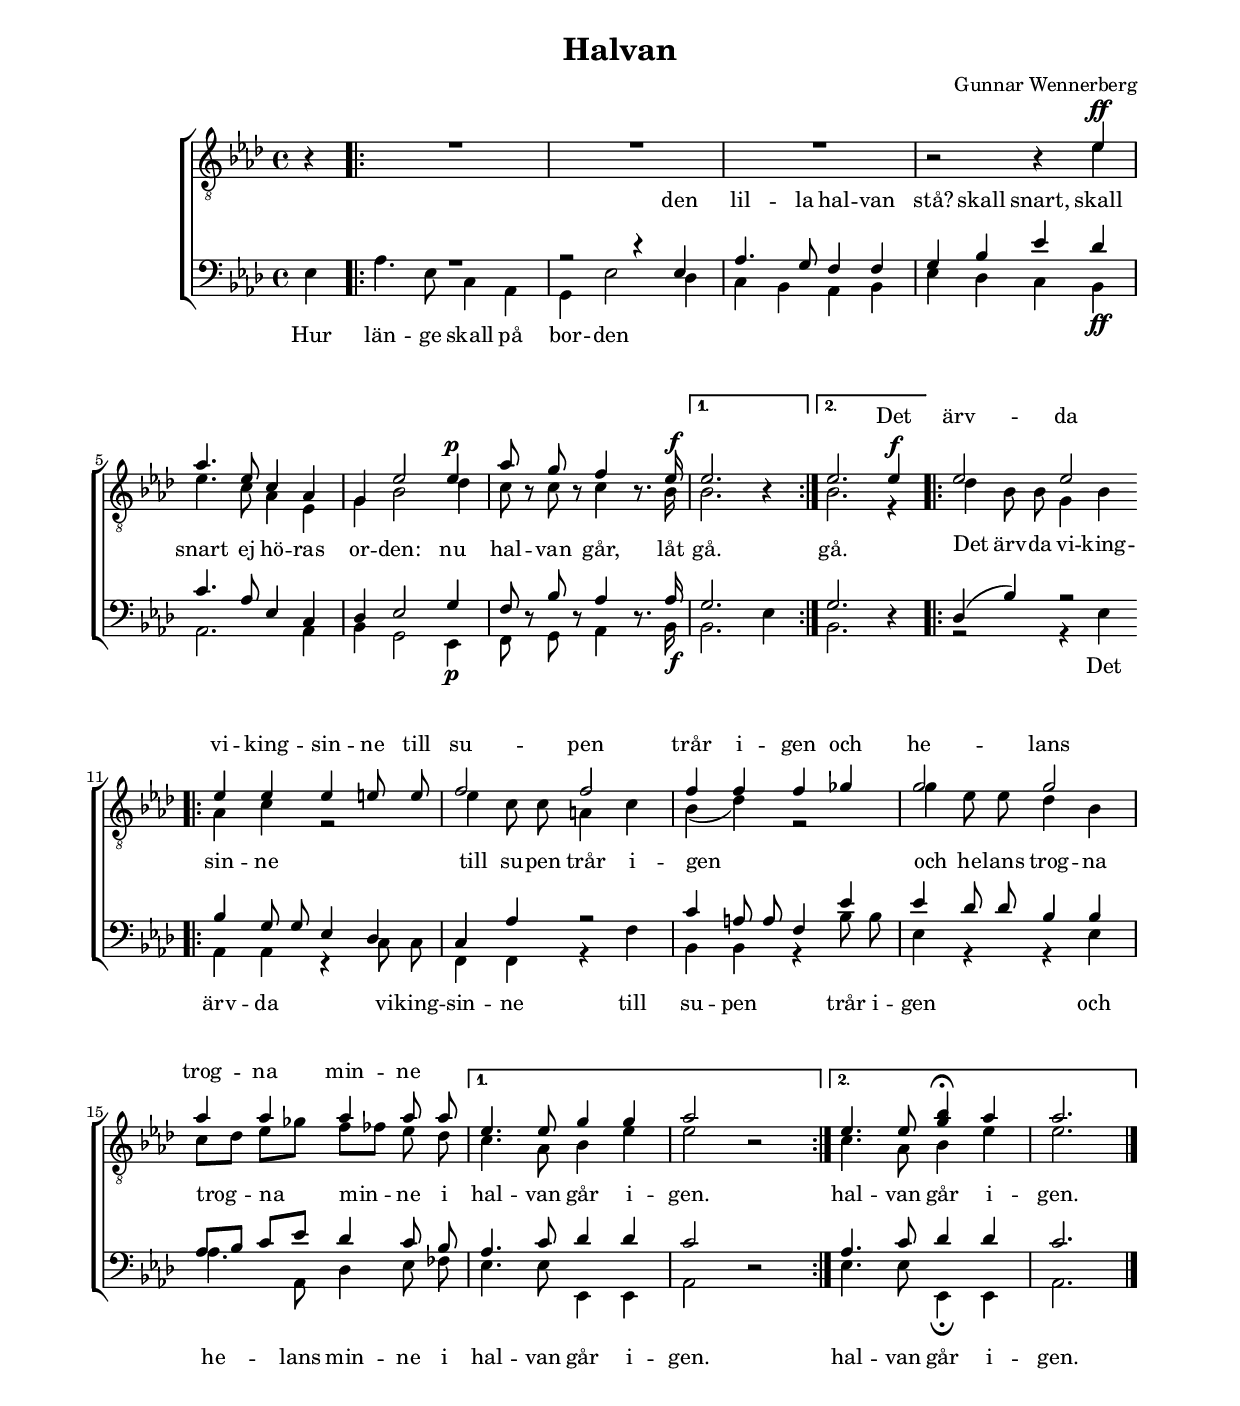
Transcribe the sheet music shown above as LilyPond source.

% LilyBin
\version "2.22.2"

\include "../../Include/midiVolume.ly"
\include "../../Include/copyright.ly"
\include "../../Include/customPaper.ly"

\bookOutputName "Halvan"
\pageHeader

\paper {
	page-count = #1
}

global = {
	\key aes \major
	\time 4/4
}

system = \relative c' {
	\partial 4
	\override DynamicLineSpanner.staff-padding = #3

	s4 \bar ".|:"

	\repeat volta 2 {

		s1 |
		s1 |
		s1 |s2. s4\ff | \break

		s1 |
		s2. s4\p |
		s2. s8. s16\f |
	}
	\alternative {
		{ s1 \bar ":|."}
		{ s1 }
	}

	\bar ".|:"
	\repeat volta 2 {
		s1 | \break
		s1 |
		s1 |
		s1 |

		s1 | \break
		s1 |
	}
	\alternative {
		{ s1 | s1 \bar ":|." }
		{ s1 | s2. \bar "|."}
	}
}

tOne = \relative c' {
	\override Voice.Rest #'staff-position = #0
	\override MultiMeasureRest.staff-position = #2
	\autoBeamOff
	\partial 4
	\override DynamicLineSpanner.staff-padding = #3

	r4 \bar ".|:"

	\repeat volta 2 {

		R1 |
		R1 |
		R1 |
		r2 r4 es4 |

		aes4. es8 c4 aes4 |
		g4 es'2 es4 |
		aes8 r8 g8 r8 f4 r8. es16 |
	}
	\alternative {
		{ es2. r4 \bar ":|."}
		{ es2. es4^\f }
	}

	\bar ".|:"
	\repeat volta 2 {
		es2 es2 |
		es4 es4 es4 e8 e8 |
		f2 f2 |
		f4 f4 f4 ges4 |

		g2 g2 |
		aes4 aes4 aes4 aes8 aes8 |
	}
	\alternative {
		{ es4. es8 g4 g4 | aes2 r2 \bar ":|." }
		{ es4. es8 <g bes>4\fermata aes4 | aes2. \bar "|."}
	}
}

tTwo = \relative c' {
	\autoBeamOff
	\partial 4
	\override DynamicLineSpanner.staff-padding = #3

	s4 \bar ".|:"

	\repeat volta 2 {

		s1 |
		s1 |
		s1 |
		s2 s4 es4 |

		es4. c8 aes4 es4 |
		g4 bes2 des4 |
		c8 s8 c8 s8 c4 s8. bes16 |
	}
	\alternative {
		{ bes2. s4 \bar ":|."}
		{ bes2. r4 }
	}

	\bar ".|:"
	\repeat volta 2 {
		des4 bes8 bes8 g4 bes4 |
		aes4 c4 r2 |
		es4 c8 c8 a4 c4 |
		bes4( des4) r2 |

		g4 es8 es8 des4 bes4 |
		c8[ des8] es8[ ges8] f8[ fes8] es8 des8 |
	}
	\alternative {
		{ c4. aes8 bes4 es4 | es2 s2 \bar ":|." }
		{ c4. aes8 bes4 es4 | es2. \bar "|."}
	}
}

bOne = \relative c {
	\autoBeamOff
	\partial 4
	\override DynamicLineSpanner.staff-padding = #3

	s4 \bar ".|:"

	\repeat volta 2 {

		R1 |
		r2 r4 es4 |
		aes4. g8 f4 f4 |
		g4 bes4 es4 des4 |

		c4. aes8 es4 c4 |
		des4 es2 g4 |
		f8 s8 bes8 s8 aes4 s8. aes16 |
	}
	\alternative {
		{ g2. s4 \bar ":|."}
		{ g2. s4 }
	}

	des4( bes'4) r2 |
	\bar ".|:"
	\repeat volta 2 {
		bes4 g8 g8 es4 des4 |
		c4 aes'4 r2 |
		c4 a8 a8 f4 es'4 |

		es4 des8 des8 bes4 bes4 |
		aes8[ bes8] c8[ es8] des4 c8 bes8 |
	}
	\alternative {
		{ aes4. c8 des4 des4 | c2 s2 \bar ":|." }
		{ aes4. c8 des4 des4 | c2. \bar "|."}
	}
}

bTwo = \relative c {
	\autoBeamOff
	\partial 4
	\override DynamicLineSpanner.staff-padding = #3

	es4 \bar ".|:"

	\repeat volta 2 {

		aes4. es8 c4 aes4 |
		g4 es'2 des4 |
		c4 bes4 aes4 bes4 |
		es4 des4 c4 bes4 |

		aes2. aes4 |
		bes4 g2 es4 |
		f8 \once \override Voice.Rest #'staff-position = #0 r8 g8 \once \override Voice.Rest #'staff-position = #0 r8 aes4 \once \override Voice.Rest #'staff-position = #0 r8. bes16 |
	}
	\alternative {
		{ bes2. es4 \bar ":|."}
		{ bes2. \once \override Voice.Rest #'staff-position = #0 r4 }
	}

	\bar ".|:"
	\repeat volta 2 {
		r2 r4 es4 |
		aes,4 aes4 r4 c8 c8 |
		f,4 f4 r4 f'4 |
		bes,4 bes4 r4 bes'8 bes8 |

		es,4 r4 r4 es4 |
		aes4. aes,8 des4 es8 fes8 |
	}
	\alternative {
		{ es4. es8 es,4 es4 | aes2 \once \override Voice.Rest #'staff-position = #0 r2 \bar ":|." }
		{ es'4. es8 es,4\fermata es4 | aes2. \bar "|."}
	}
}

tOneLyric = \lyricmode {
	\repeat unfold 14 { \skip 1 }

	Det ärv -- da vi -- king -- sin -- ne
	till su -- pen trår i -- gen
	och he -- lans trog -- na min -- ne
}

tTwoLyric = \lyricmode {
	\repeat unfold 14 { \skip 1 }

	Det ärv -- da vi -- king -- sin -- ne
	till su -- pen trår i -- gen
	och he -- lans trog -- na trog -- na min -- ne i hal -- van går i -- gen.
	hal -- van går i -- gen.
}

bOneLyric = \lyricmode {
	den lil -- la hal -- van stå?
	skall snart, skall snart ej hö -- ras or -- den:
	nu hal -- van går, låt gå.
	gå.

}

bTwoLyric = \lyricmode {
	Hur län -- ge skall på bor -- den

	\repeat unfold 21 { \skip 1 }

	Det ärv -- da vi -- king -- sin -- ne
	till su -- pen trår i -- gen
	och he -- lans min -- ne i hal -- van går i -- gen.
	hal -- van går i -- gen.
}

\include "midi.ly"
\score { % centered <<

	\halvanHeader

	\new ChoirStaff <<
		\new Staff = "staffTenor" <<
			\global
			\clef "treble_8"
			\new Voice = "systemUp" <<
				\dynamicUp
				\system
			>>
			\new Voice = "tOne" <<
				\voiceOne
				\tOne
			>>
			\new Voice = "tTwo" <<
				\voiceTwo
				\tTwo
			>>
		>>
		\new Lyrics \with { alignAboveContext = "staffTenor" }{
			\lyricsto "tOne"
			\tOneLyric
		}
		\new Lyrics {
			\lyricsto "tTwo"
			\tTwoLyric
		}

		\new Staff = "staffBass" <<
			\global
			\clef "bass"
			\new Voice = "systemDown" <<
				\system
			>>
			\new Voice = "bOne" <<
				\voiceOne
				\bOne
			>>
			\new Voice = "bTwo" <<
				\voiceTwo
				\bTwo
			>>
		>>
		\new Lyrics \with { alignAboveContext = "staffBass" }{
			\lyricsto "bOne"
			\bOneLyric
		}
		\new Lyrics {
			\lyricsto "bTwo"
			\bTwoLyric
		}
	>>
}  % End score

